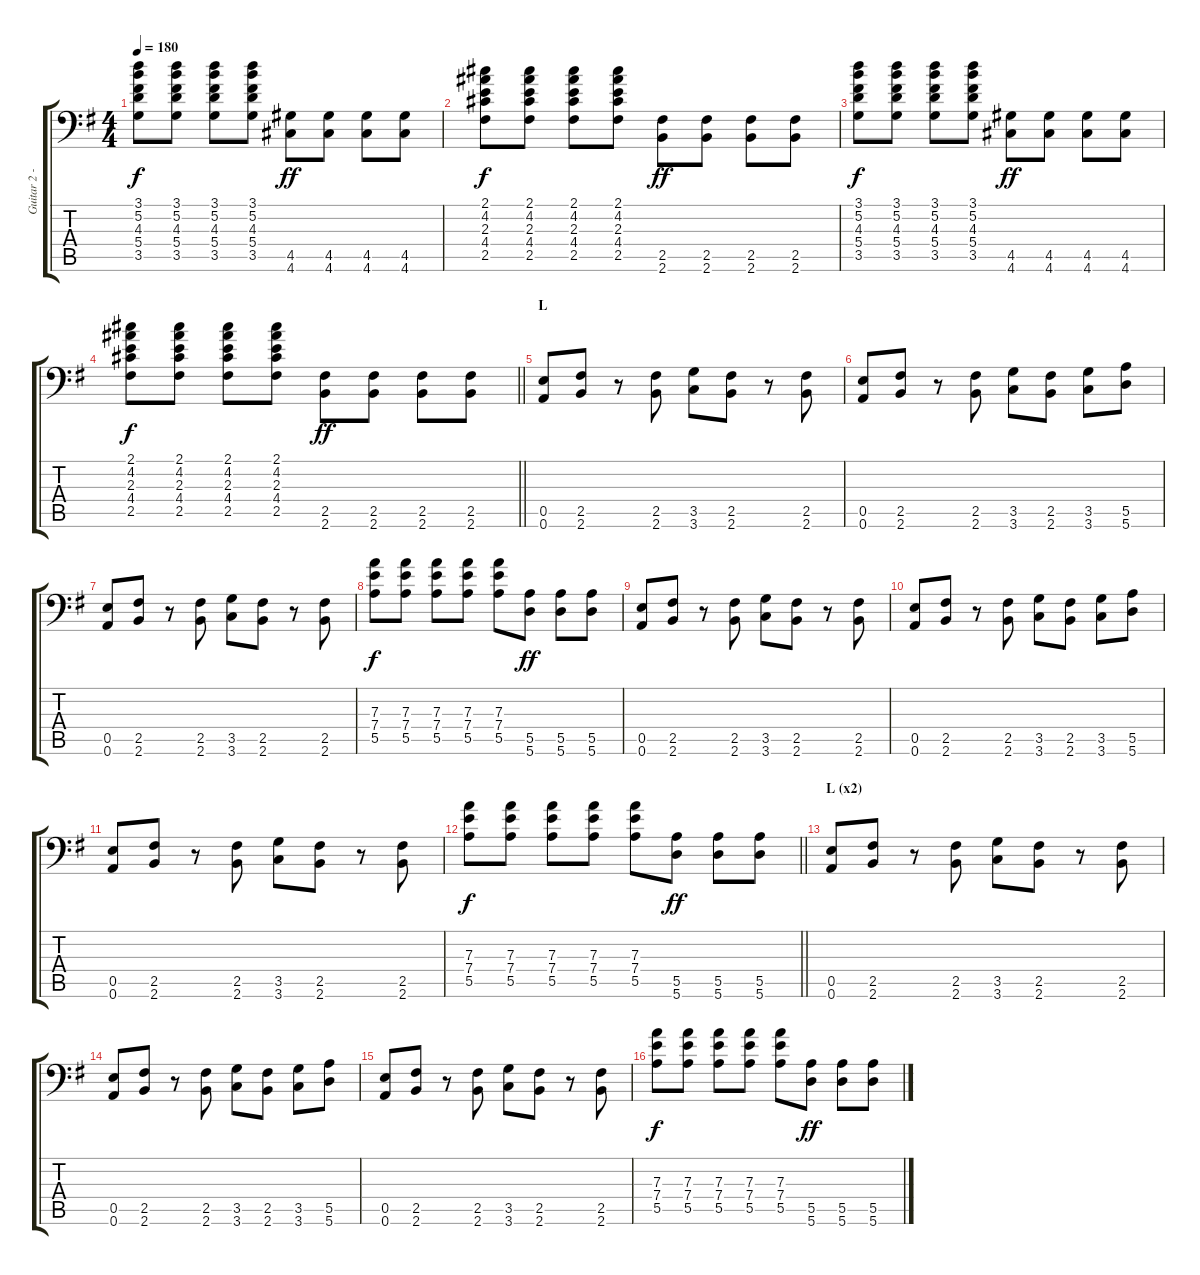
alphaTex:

\track ("Guitar 2 - Aoi" "Guitar 2 -") {instrument distortionguitar}
\staff {score tabs}
\tuning (B3 Gb3 D3 A2 E2 A1) {hide}
\ts (4 4)
\tempo 180
\clef f4
\ks g
(3.1 5.2 4.3 5.4 3.5).8{dy f} (3.1 5.2 4.3 5.4 3.5).8 (3.1 5.2 4.3 5.4 3.5).8 (3.1 5.2 4.3 5.4 3.5).8 (4.5 4.6).8{dy ff} (4.5 4.6).8 (4.5 4.6).8 (4.5 4.6).8 |
(2.1 4.2 2.3 4.4 2.5).8{dy f} (2.1 4.2 2.3 4.4 2.5).8 (2.1 4.2 2.3 4.4 2.5).8 (2.1 4.2 2.3 4.4 2.5).8 (2.5 2.6).8{dy ff} (2.5 2.6).8 (2.5 2.6).8 (2.5 2.6).8 |
(3.1 5.2 4.3 5.4 3.5).8{dy f} (3.1 5.2 4.3 5.4 3.5).8 (3.1 5.2 4.3 5.4 3.5).8 (3.1 5.2 4.3 5.4 3.5).8 (4.5 4.6).8{dy ff} (4.5 4.6).8 (4.5 4.6).8 (4.5 4.6).8 |
\barLineRight lightlight
(2.1 4.2 2.3 4.4 2.5).8{dy f} (2.1 4.2 2.3 4.4 2.5).8 (2.1 4.2 2.3 4.4 2.5).8 (2.1 4.2 2.3 4.4 2.5).8 (2.5 2.6).8{dy ff} (2.5 2.6).8 (2.5 2.6).8 (2.5 2.6).8 |
\section ("" "L")
(0.5 0.6).8 (2.5 2.6).8 r.8 (2.5 2.6).8 (3.5 3.6).8 (2.5 2.6).8 r.8 (2.5 2.6).8 |
(0.5 0.6).8 (2.5 2.6).8 r.8 (2.5 2.6).8 (3.5 3.6).8 (2.5 2.6).8 (3.5 3.6).8 (5.5 5.6).8 |
(0.5 0.6).8 (2.5 2.6).8 r.8 (2.5 2.6).8 (3.5 3.6).8 (2.5 2.6).8 r.8 (2.5 2.6).8 |
(7.3 7.4 5.5).8{dy f} (7.3 7.4 5.5).8 (7.3 7.4 5.5).8 (7.3 7.4 5.5).8 (7.3 7.4 5.5).8 (5.5 5.6).8{dy ff} (5.5 5.6).8 (5.5 5.6).8 |
(0.5 0.6).8 (2.5 2.6).8 r.8 (2.5 2.6).8 (3.5 3.6).8 (2.5 2.6).8 r.8 (2.5 2.6).8 |
(0.5 0.6).8 (2.5 2.6).8 r.8 (2.5 2.6).8 (3.5 3.6).8 (2.5 2.6).8 (3.5 3.6).8 (5.5 5.6).8 |
(0.5 0.6).8 (2.5 2.6).8 r.8 (2.5 2.6).8 (3.5 3.6).8 (2.5 2.6).8 r.8 (2.5 2.6).8 |
\barLineRight lightlight
(7.3 7.4 5.5).8{dy f} (7.3 7.4 5.5).8 (7.3 7.4 5.5).8 (7.3 7.4 5.5).8 (7.3 7.4 5.5).8 (5.5 5.6).8{dy ff} (5.5 5.6).8 (5.5 5.6).8 |
\section ("" "L (x2)")
(0.5 0.6).8 (2.5 2.6).8 r.8 (2.5 2.6).8 (3.5 3.6).8 (2.5 2.6).8 r.8 (2.5 2.6).8 |
(0.5 0.6).8 (2.5 2.6).8 r.8 (2.5 2.6).8 (3.5 3.6).8 (2.5 2.6).8 (3.5 3.6).8 (5.5 5.6).8 |
(0.5 0.6).8 (2.5 2.6).8 r.8 (2.5 2.6).8 (3.5 3.6).8 (2.5 2.6).8 r.8 (2.5 2.6).8 |
(7.3 7.4 5.5).8{dy f} (7.3 7.4 5.5).8 (7.3 7.4 5.5).8 (7.3 7.4 5.5).8 (7.3 7.4 5.5).8 (5.5 5.6).8{dy ff} (5.5 5.6).8 (5.5 5.6).8
